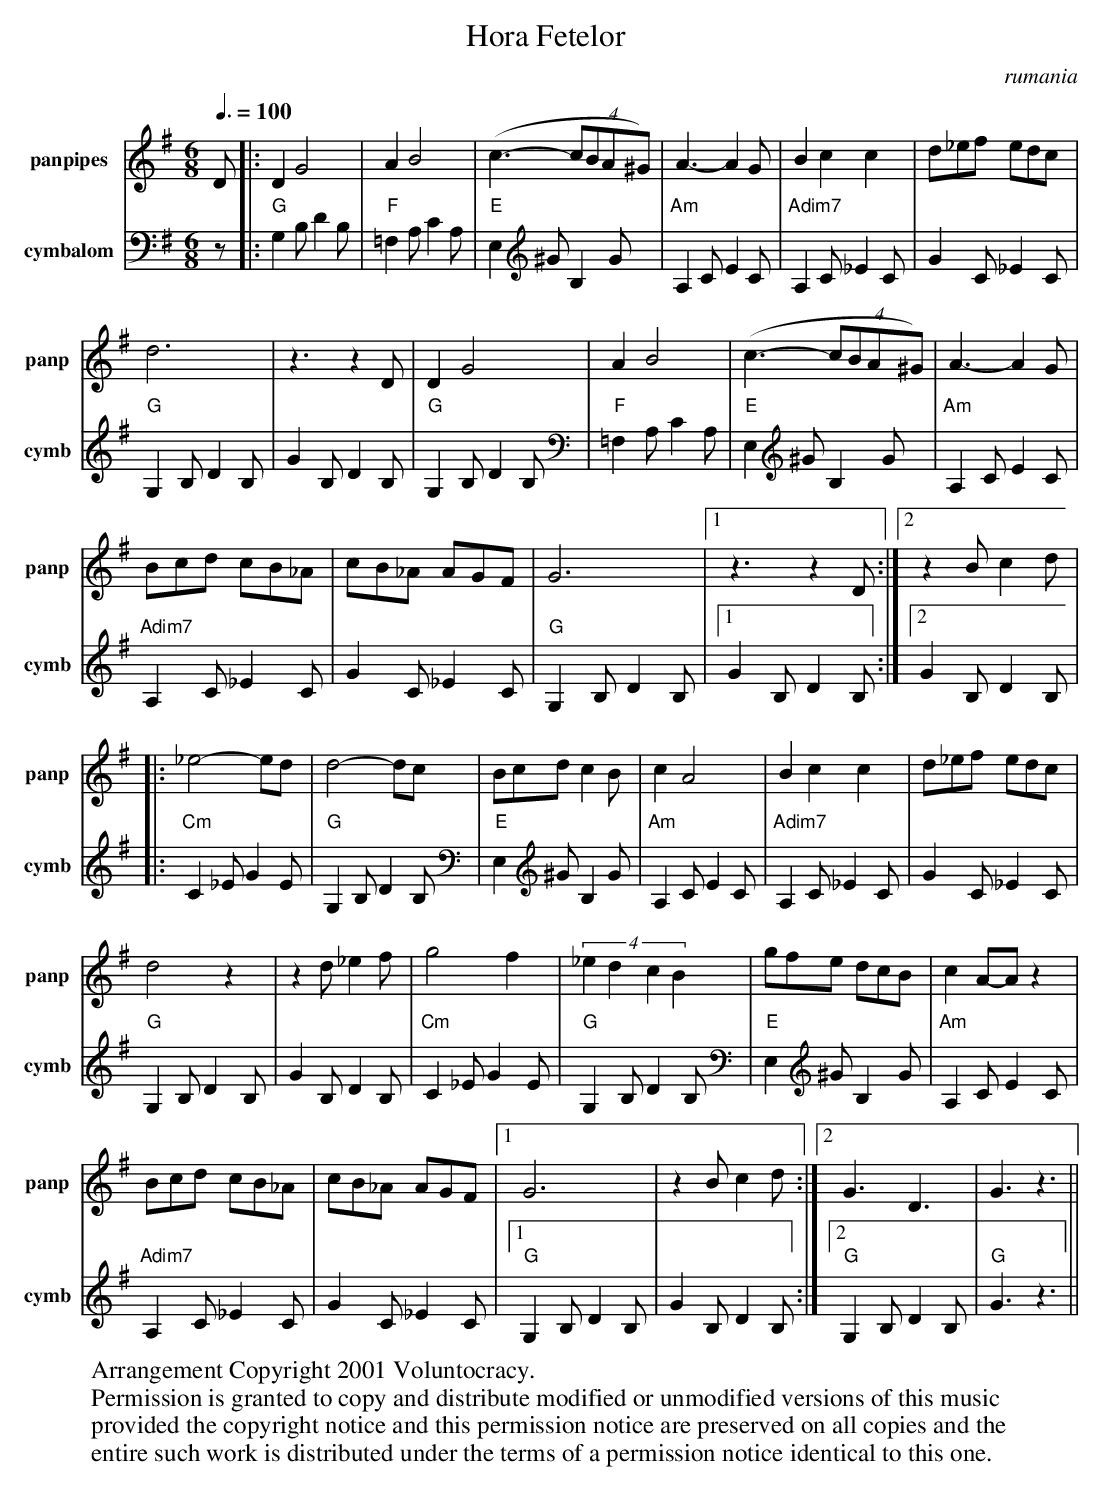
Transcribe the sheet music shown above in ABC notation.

X:1
T:Hora Fetelor
O:rumania
M:6/8
L:1/8
Q:3/8=100
K:G
V:1 name=panpipes snm=panp
D|:D2G4 |A2B4 |(c3-(4cBA^G) |A3-A2 G |B2c2c2 |d_ef edc|
d6 |z3z2D |D2G4 |A2B4 |(c3-(4cBA^G) |A3-A2 G |
Bcd cB_A |cB_A AGF |G6 |1 z3 z2D :|2 z2B c2d |
|: _e4-ed |d4-dc |Bcd c2B |c2A4 |B2c2c2 |d_ef edc |
d4 z2 |z2d _e2f |g4f2 |(4_e2d2c2B2 |gfe dcB |c2A-Az2 |
Bcd cB_A |cB_A AGF |1G6 |z2B c2d :|2 G3 D3 |G3z3 ||
V:2 name=cymbalom snm=cymb
z|:"G"G,2B,D2B, |"F"=F,2A,C2A, |"E"E,2^GB,2G |"Am"A,2CE2C |"Adim7"A,2C_E2C |G2C_E2C |
"G"G,2B,D2B, |G2B,D2B, |"G"G,2B,D2B, |"F"=F,2A,C2A, |"E"E,2^GB,2G |"Am"A,2CE2C |
"Adim7"A,2C_E2C |G2C_E2C |"G"G,2B,D2B, |1 G2B,D2B, :|2 G2B,D2B, |
|: "Cm"C2_EG2E |"G"G,2B,D2B, |"E"E,2^GB,2G |"Am"A,2CE2C |"Adim7"A,2C_E2C |G2C_E2C |
"G"G,2B,D2B, |G2B,D2B, |"Cm"C2_EG2E |"G"G,2B,D2B, |"E"E,2^GB,2G |"Am"A,2CE2C |
"Adim7"A,2C_E2C |G2C_E2C |1"G"G,2B,D2B, |G2B,D2B, :|2 "G"G,2B,D2B, |"G"G3 \
z3 ||
W:Arrangement Copyright 2001 Voluntocracy.
W:Permission is granted to copy and distribute modified or unmodified versions of this music
W:provided the copyright notice and this permission notice are preserved on all copies and the
W:entire such work is distributed under the terms of a permission notice identical to this one.
